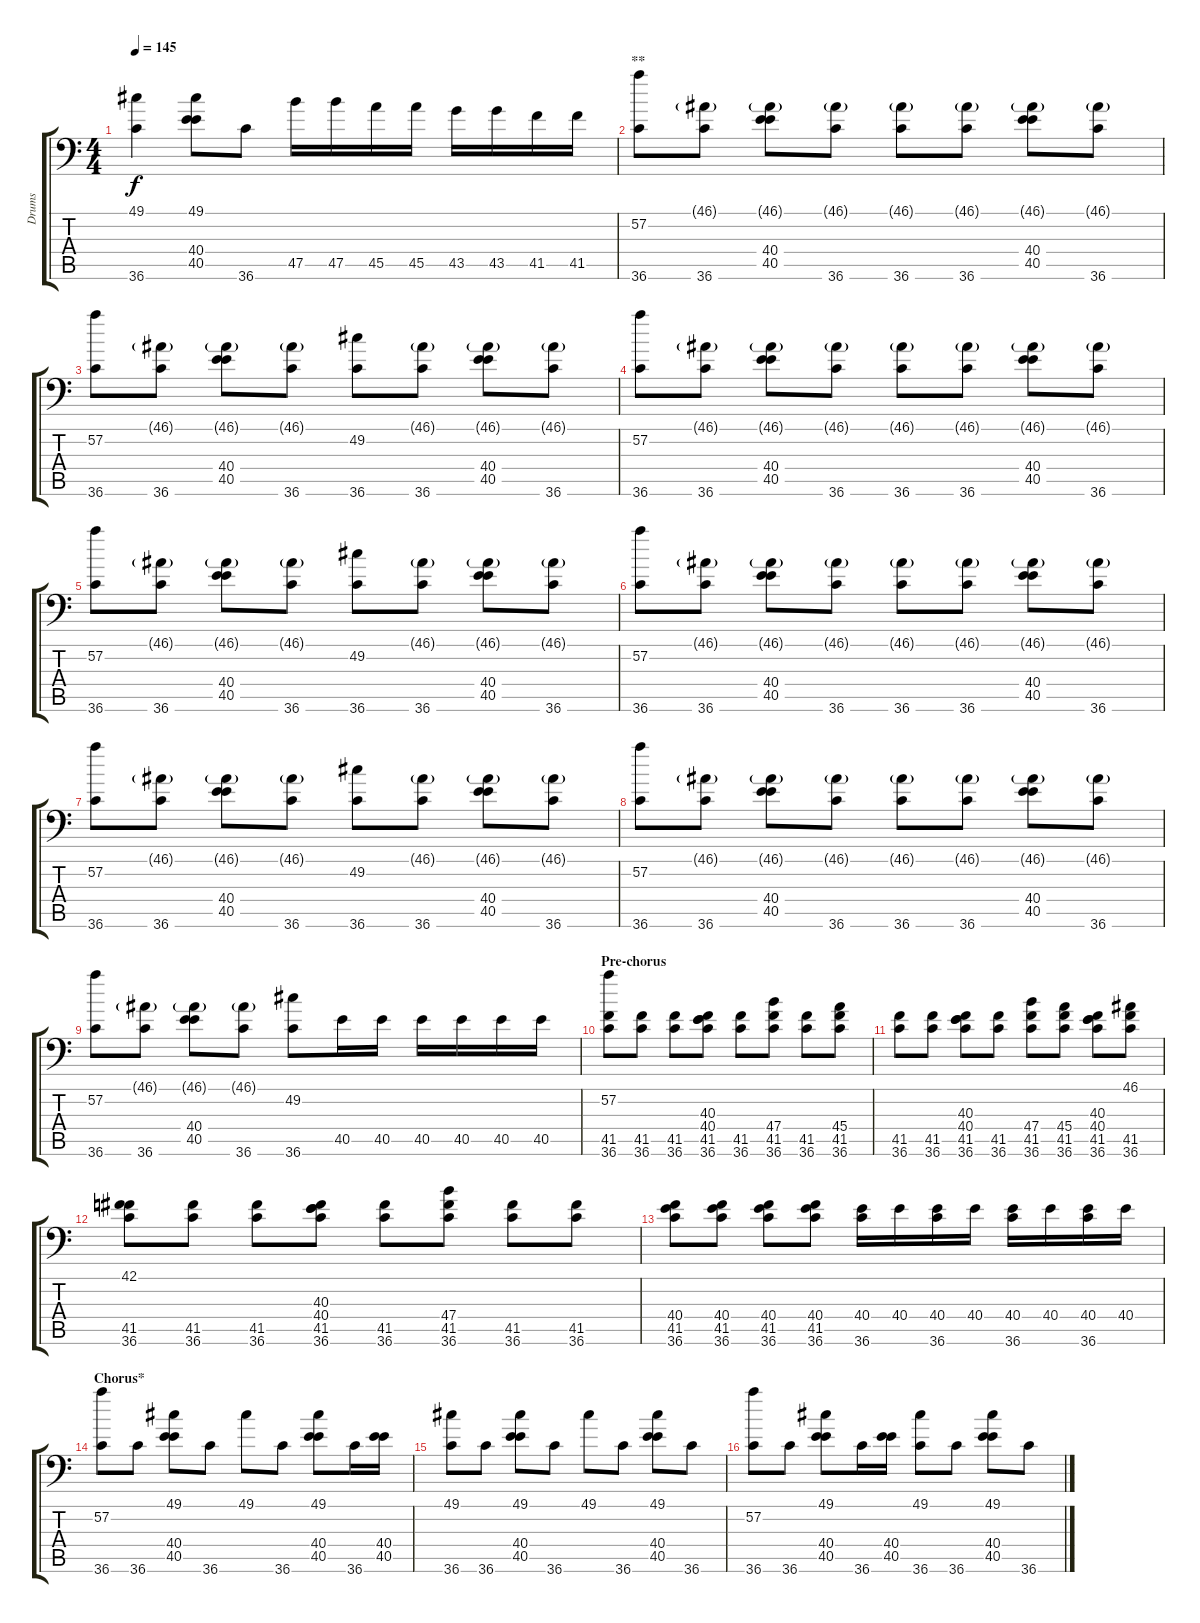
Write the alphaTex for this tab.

\track ("Drums" "Drums") {instrument acousticgrandpiano}
\staff {score tabs}
\tuning (C-1 C-1 C-1 C-1 C-1 C-1) {hide}
\ts (4 4)
\tempo 145
\clef f4
\ks c
(49.1 36.6).4{dy f} (49.1 40.4 40.5).8 36.6.8 47.5.16 47.5.16 45.5.16 45.5.16 43.5.16 43.5.16 41.5.16 41.5.16 |
\section ("" "**")
(57.2 36.6).8 (46.1{g} 36.6).8 (46.1{g} 40.4 40.5).8 (46.1{g} 36.6).8 (46.1{g} 36.6).8 (46.1{g} 36.6).8 (46.1{g} 40.4 40.5).8 (46.1{g} 36.6).8 |
(57.2 36.6).8 (46.1{g} 36.6).8 (46.1{g} 40.4 40.5).8 (46.1{g} 36.6).8 (49.2 36.6).8 (46.1{g} 36.6).8 (46.1{g} 40.4 40.5).8 (46.1{g} 36.6).8 |
(57.2 36.6).8 (46.1{g} 36.6).8 (46.1{g} 40.4 40.5).8 (46.1{g} 36.6).8 (46.1{g} 36.6).8 (46.1{g} 36.6).8 (46.1{g} 40.4 40.5).8 (46.1{g} 36.6).8 |
(57.2 36.6).8 (46.1{g} 36.6).8 (46.1{g} 40.4 40.5).8 (46.1{g} 36.6).8 (49.2 36.6).8 (46.1{g} 36.6).8 (46.1{g} 40.4 40.5).8 (46.1{g} 36.6).8 |
(57.2 36.6).8 (46.1{g} 36.6).8 (46.1{g} 40.4 40.5).8 (46.1{g} 36.6).8 (46.1{g} 36.6).8 (46.1{g} 36.6).8 (46.1{g} 40.4 40.5).8 (46.1{g} 36.6).8 |
(57.2 36.6).8 (46.1{g} 36.6).8 (46.1{g} 40.4 40.5).8 (46.1{g} 36.6).8 (49.2 36.6).8 (46.1{g} 36.6).8 (46.1{g} 40.4 40.5).8 (46.1{g} 36.6).8 |
(57.2 36.6).8 (46.1{g} 36.6).8 (46.1{g} 40.4 40.5).8 (46.1{g} 36.6).8 (46.1{g} 36.6).8 (46.1{g} 36.6).8 (46.1{g} 40.4 40.5).8 (46.1{g} 36.6).8 |
(57.2 36.6).8 (46.1{g} 36.6).8 (46.1{g} 40.4 40.5).8 (46.1{g} 36.6).8 (49.2 36.6).8 40.5.16 40.5.16 40.5.16 40.5.16 40.5.16 40.5.16 |
\section ("" "Pre-chorus")
(57.2 41.5 36.6).8 (41.5 36.6).8 (41.5 36.6).8 (40.3 40.4 41.5 36.6).8 (41.5 36.6).8 (47.4 41.5 36.6).8 (41.5 36.6).8 (45.4 41.5 36.6).8 |
(41.5 36.6).8 (41.5 36.6).8 (40.3 40.4 41.5 36.6).8 (41.5 36.6).8 (47.4 41.5 36.6).8 (45.4 41.5 36.6).8 (40.3 40.4 41.5 36.6).8 (46.1 41.5 36.6).8 |
(42.1 41.5 36.6).8 (41.5 36.6).8 (41.5 36.6).8 (40.3 40.4 41.5 36.6).8 (41.5 36.6).8 (47.4 41.5 36.6).8 (41.5 36.6).8 (41.5 36.6).8 |
(40.4 41.5 36.6).8 (40.4 41.5 36.6).8 (40.4 41.5 36.6).8 (40.4 41.5 36.6).8 (40.4 36.6).16 40.4.16 (40.4 36.6).16 40.4.16 (40.4 36.6).16 40.4.16 (40.4 36.6).16 40.4.16 |
\section ("" "Chorus*")
(57.2 36.6).8 36.6.8 (49.1 40.4 40.5).8 36.6.8 49.1.8 36.6.8 (49.1 40.4 40.5).8 36.6.16 (40.4 40.5).16 |
(49.1 36.6).8 36.6.8 (49.1 40.4 40.5).8 36.6.8 49.1.8 36.6.8 (49.1 40.4 40.5).8 36.6.8 |
(57.2 36.6).8 36.6.8 (49.1 40.4 40.5).8 36.6.16 (40.4 40.5).16 (49.1 36.6).8 36.6.8 (49.1 40.4 40.5).8 36.6.8
